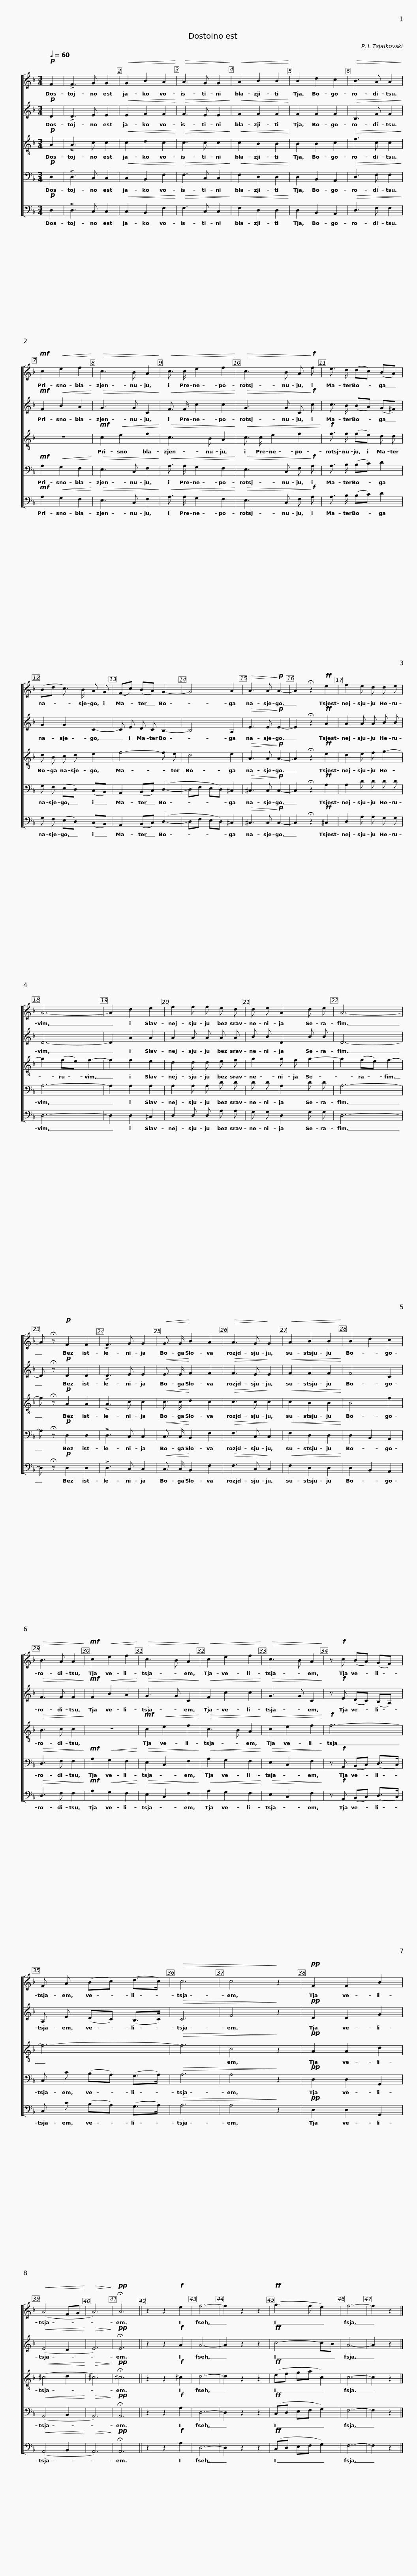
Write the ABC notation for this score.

X:1
%%score [ 1 2 3 4 5 ]
L:1/8
Q:1/4=60
M:3/4
I:linebreak $
K:F
V:1 treble
V:2 treble
V:3 treble-8
V:4 bass
V:5 bass
V:1
!p! F2 | !>!F3 G G2 |!<(! G2 B2 A2!<)! |!>(! A3 G G2!>)! |!<(! A2 B2 B2!<)! | %5
 B2 d2 c2 |!>(! B3 A A2!>)! |!mf! c2!<(! e2 f2!<)! |$!>(! c3 B A2!>)! |!<(! c3/2 c/ e2 f2!<)! | %10
!>(! c3 B A!>)!!f! f | e3/2 d/ (dc) (BA) | (Bd c3/2) B/ A G |$ (Fc) (BA) G2- | G4 A2 | %15
!>(! A3 A!>)!!p! A2- | A2 !fermata!z2!ff! e2 | f2 e d d e | A6- | A2 d2 e2 |$ %20
 f2 f f e d | d e A2 d e | A6- | A !fermata!z!p! F2 F2 | !>!F3 G G2 | %25
!<(! G3/2 G/!<)! B2 A2 |$!>(! A3 G!>)! G2 |!<(! A2 B2 B2!<)! | B2 d2 c2 |!>(! B3 A A2!>)! | %30
!mf! c2!<(! e2 f2!<)! |!>(! c3 B A2!>)! |!<(! c2 e2 f2!<)! |!>(! c3 B A2!>)! |$ z!f! c (BA) (GF) | %35
 F A (Bc) (d>c) |!>(! c6 | c4!>)! z2 |!pp! F2 F2 B2 |!<(! (A4 FG!<)! | %40
!>(! A6)!>)! |!pp! !fermata!A6 || z2 z2!f! e2 | f6- |$ f2 z2 z2 | %45
!ff! (g3 f e2) | f6- | f2 z2 |] %48
V:2
!p! D2 | !>!D3 E E2 |!<(! E2 F2 F2!<)! |!>(! F3 E E2!>)! |!<(! F2 F2 F2!<)! | %5
 F2 F2 F2 |!>(! B,3 F F2!>)! |!mf! F2!<(! B2 A2!<)! |$!>(! G3 G C2!>)! |!<(! F3/2 F/ c2 c2!<)! | %10
!>(! G3 G C!>)!!f! c | c3/2 B/ (BA) (G^F) | G2 G2 C2- |$ C E D C B,2- | B,4 A,2 | %15
!>(! E3 E!>)!!p! E2- | E2 !fermata!z2!ff! A2 | A2 A A B B | D6- | D2 A2 A2 |$ %20
 A2 A A A A | B B D2 B B | D6- | D !fermata!z!p! D2 D2 | !>!D3 E E2 | %25
!<(! E3/2 E/!<)! F2 F2 |$!>(! F3 E!>)! E2 |!<(! F2 F2 F2!<)! | F4 C2 |!>(! F3 F F2!>)! | %30
!mf! F2!<(! B2 A2!<)! |!>(! G3 G C2!>)! |!<(! F2 c2 c2!<)! |!>(! G3 G C2!>)! |$ z!f! E (DC) (B,A,) | %35
 A, E (DC) (B,>C) |!>(! C6 | F4!>)! z2 |!pp! D2 D2 G2 |!<(! (E4 D2!<)! | %40
!>(! E6)!>)! |!pp! !fermata!E6 || z2 z2!f! A2 | A6- |$ A2 z2 z2 | %45
!ff! c4- cB | A6- | A2 z2 |] %48
V:3
!p! A2 | !>!A3 c c2 |!<(! c2 d2 c2!<)! |!>(! c3 c c2!>)! |!<(! c2 B2 B2!<)! | %5
 B2 B2 c2 |!>(! f3 c c2!>)! | z6 |$!mf! c2!<(! e2 f2!<)! |!>(! c3 B A2!>)! | %10
!<(! c3/2 c/ e2 f2!<)! |!f! f3/2 f/ (fe) d d | d B c d e2 |$ f4- f e | d4 e2 | %15
!>(! A3 A!>)!!p! A2- | A2 !fermata!z2!ff! e2 | d2 e f g2- | g2 (fe) f2- | f2 f2 e2 |$ %20
 d2 d d e f | g2 g f g2- | g2 (fe) f2- | f !fermata!z!p! A2 A2 | !>!A3 c c2 | %25
!<(! c3/2 c/!<)! d2 c2 |$!>(! c3 c!>)! c2 |!<(! c2 B2 B2!<)! | B4 f2 |!>(! B3 c c2!>)! | %30
 z6 |!mf! c2!<(! e2 f2!<)! |!>(! c3 B A2!>)! |!<(! c2 e2 f2!<)! |$!f! f6- | %35
 f6- |!>(! f6 | c4!>)! z2 |!pp! A2 A2 d2 |!<(! (^c4 d2!<)! | %40
!>(! ^c6)!>)! |!pp! !fermata!^c6 || z2 z2!f! ^c2 | d6- |$ d2 z2 z2 | %45
!ff! (ef ga c2) | c6- | c2 z2 |] %48
V:4
!p! D,2 | !>!D,3 C, C,2 |!<(! C,2 B,,2 F,2!<)! |!>(! F,3 C, C,2!>)! |!<(! F,2 D,2 D,2!<)! | %5
 D,2 B,,2 A,,2 |!>(! D,3 F, F,2!>)! |!mf! A,2!<(! G,2 F,2!<)! |$!>(! E,3 C, F,2!>)! |!<(! A,3/2 A,/ G,2 F,2!<)! | %10
!>(! E,3 C, F,!>)!!f! A, | A,3/2 B,/ (B,C) D2 | G, F, (E,D,) (C,B,,) |$ A,,2 (B,,C,) (D,2- | D,F, E,D,) ^C,2 | %15
!>(! ^C,3 C,!>)!!p! C,2- | C,2 !fermata!z2!ff! A,2 | A,2 D D D D | A,6- | A,2 A,2 A,2 |$ %20
 A,2 A, A, D D | D D A,2 D D | A,6- | A, !fermata!z!p! D,2 D,2 | !>!D,3 C, C,2 | %25
!<(! C,3/2 C,/!<)! B,,2 F,2 |$!>(! F,3 C,!>)! C,2 |!<(! F,2 D,2 D,2!<)! | D,2 B,,2 A,,2 |!>(! D,3 F, F,2!>)! | %30
!mf! A,2!<(! G,2 F,2!<)! |!>(! E,2 C,2 F,2!>)! |!<(! A,2 G,2 F,2!<)! |!>(! E,2 C,2 F,2!>)! |$ z!f! A,, (B,,C,) (D,>C,) | %35
 C, C (B,A,) (G,>A,) |!>(! A,6 | A,4!>)! z2 |!pp! D,2 D,2 G,,2 |!<(! (A,,4 B,,2!<)! | %40
!>(! A,,6)!>)! |!pp! !fermata!A,,6 || z2 z2!f! A,2 | D,6- |$ D,2 z2 z2 | %45
!ff! (C,D, E,F, G,2) | F,6- | F,2 z2 |] %48
V:5
!p! D,2 | !>!D,3 C, C,2 |!<(! C,2 B,,2 F,2!<)! |!>(! F,3 C, C,2!>)! |!<(! F,2 D,2 D,2!<)! | %5
 D,2 B,,2 A,,2 |!>(! D,3 F, F,2!>)! |!mf! A,2!<(! G,2 F,2!<)! |$!>(! E,3 C, F,2!>)! |!<(! A,3/2 A,/ G,2 F,2!<)! | %10
!>(! E,3 C, F,!>)!!f! A, | A,3/2 B,/ (B,C) D2 | G, F, (E,D,) (C,B,,) |$ A,,2 ((B,,C,)) (D,2- | D,F, E,D,) ^C,2 | %15
!>(! ^C,3 C,!>)!!p! C,2- | C,2 !fermata!z2!ff! ^C,2 | D,2 A, A, G, G, | D,6- | D,2 D,2 ^C,2 |$ %20
 D,2 D, D, A, A, | G, G, D,2 G, G, | D,6- | D, !fermata!z!p! D,2 D,2 | !>!D,3 C, C,2 | %25
!<(! C,3/2 C,/!<)! B,,2 F,2 |$!>(! F,3 C,!>)! C,2 |!<(! F,2 D,2 D,2!<)! | D,2 B,,2 A,,2 |!>(! D,3 F, F,2!>)! | %30
!mf! A,2!<(! G,2 F,2!<)! |!>(! E,2 C,2 F,2!>)! |!<(! A,2 G,2 F,2!<)! |!>(! E,2 C,2 F,2!>)! |$ z!f! A,, (B,,C,) (D,>C,) | %35
 C, C (B,A,) (G,>A,) |!>(! A,6 | A,4!>)! z2 |!pp! D,2 D,2 G,,2 |!<(! (A,,4 B,,2!<)! | %40
!>(! A,,6)!>)! |!pp! !fermata!A,,6 || z2 z2!f! A,2 | D,6- |$ D,2 z2 z2 | %45
!ff! (C,D, E,F, G,2) | F,6- | F,2 z2 |] %48
